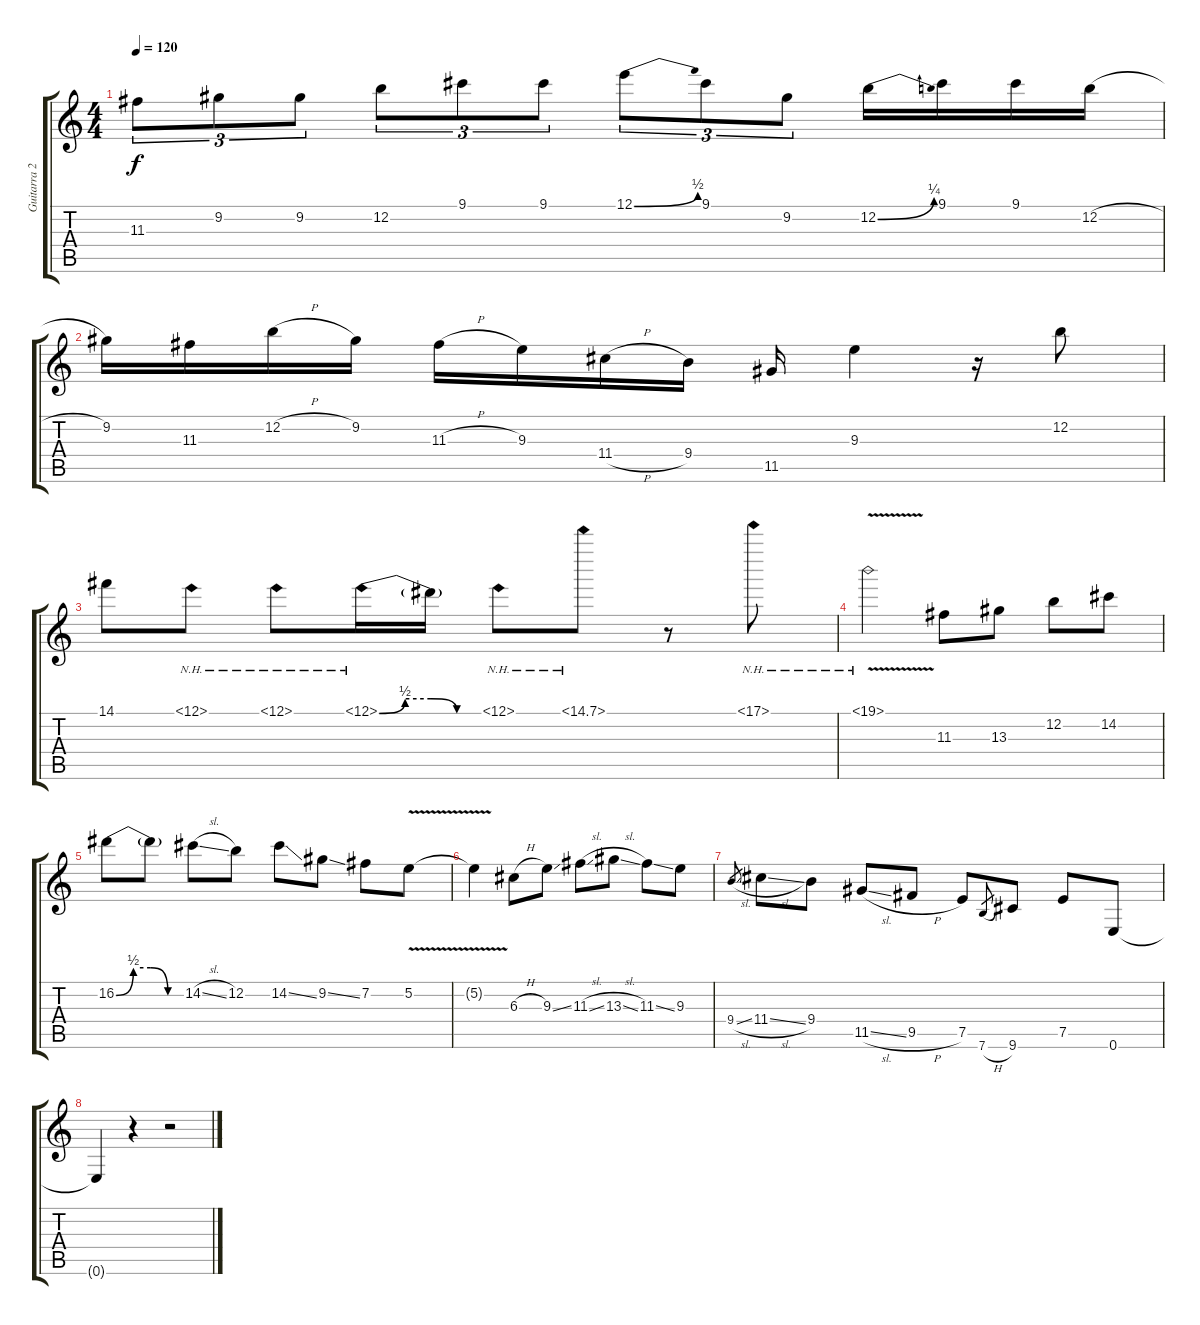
\track ("Guitarra 2" "Guitarra 2") {instrument overdrivenguitar}
\staff {score tabs}
\tuning (E4 B3 G3 D3 A2 E2) {hide}
\ts (4 4)
\tempo 120
\clef g2
\ks c
11.3.8{tu (3 2) dy f} 9.2.8{tu (3 2)} 9.2.8{tu (3 2)} 12.2.8{tu (3 2)} 9.1.8{tu (3 2)} 9.1.8{tu (3 2)} 12.1{be (bend 0 0 60 2)}.8{tu (3 2)} 9.1.8{tu (3 2)} 9.2.8{tu (3 2)} 12.2{be (bend 0 0 60 1)}.16 9.1.16 9.1.16 12.2{h}.16 |
9.2.16 11.3.16 12.2{h}.16 9.2.16 11.3{h}.16 9.3.16 11.4{h}.16 9.4.16 11.5.16 9.3.4 r.16 12.2.8 |
14.1.8 11.1{nh}.8 12.1{nh}.8 11.1{be (custom 0 0 15 2 30 2 45 0 60 0) nh}.16 11.1{t}.16 12.1{nh}.8 14.1{nh}.8 r.8 17.1{nh}.8 |
19.1{nh v}.2 11.3.8 13.3.8 12.2.8 14.2.8 |
16.2{be (custom 0 0 15 2 30 2 45 0 60 0)}.8 16.2{t}.8 14.2{sl}.8 12.2.8 14.2{ss}.8 9.2{ss}.8 7.2.8 5.2{v}.8 |
5.2{t}.4 6.3{h}.8 9.3{ss}.8 11.3{sl}.8 13.3{sl}.8 11.3{ss}.8 9.3.8 |
9.4{sl}.8{gr} 11.4{sl}.8 9.4.8 11.5{sl}.8 9.5{h}.8 7.5.8 7.6{h}.8{gr} 9.6.8 7.5.8 0.6.8 |
0.6{t}.4 r.4 r.2
